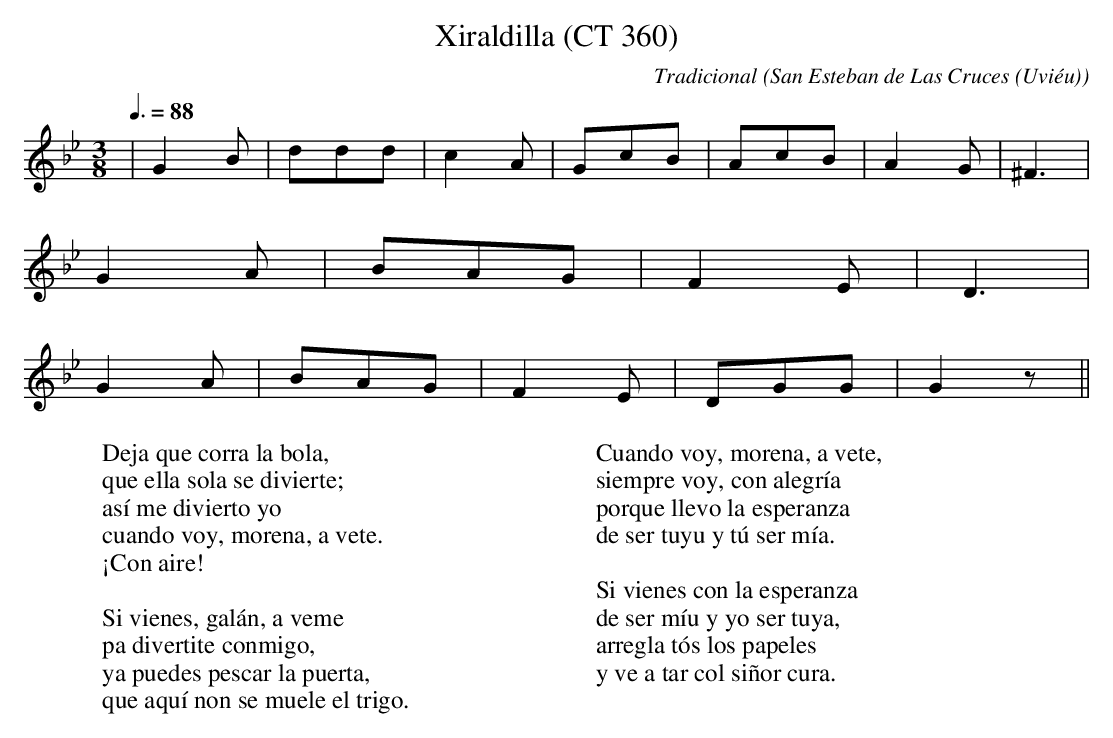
X:1
T:Xiraldilla (CT 360)
C:Tradicional
O:San Esteban de Las Cruces (Uviéu)
M:3/8
L:1/8
Q:3/8=88
K:Gm
|G2 B|ddd|c2 A|GcB|AcB|A2 G|^F3|
G2 A|BAG|F2 E|D3|
G2 A|BAG|F2 E|DGG|G2 z||
W:Deja que corra la bola,
W:que ella sola se divierte;
W:así me divierto yo
W:cuando voy, morena, a vete.
W:¡Con aire!
W:
W:Si vienes, galán, a veme
W:pa divertite conmigo,
W:ya puedes pescar la puerta,
W:que aquí non se muele el trigo.
W:
W:Cuando voy, morena, a vete,
W:siempre voy, con alegría
W:porque llevo la esperanza
W:de ser tuyu y tú ser mía.
W:
W:Si vienes con la esperanza
W:de ser míu y yo ser tuya,
W:arregla tós los papeles
W:y ve a tar col siñor cura.
W:
